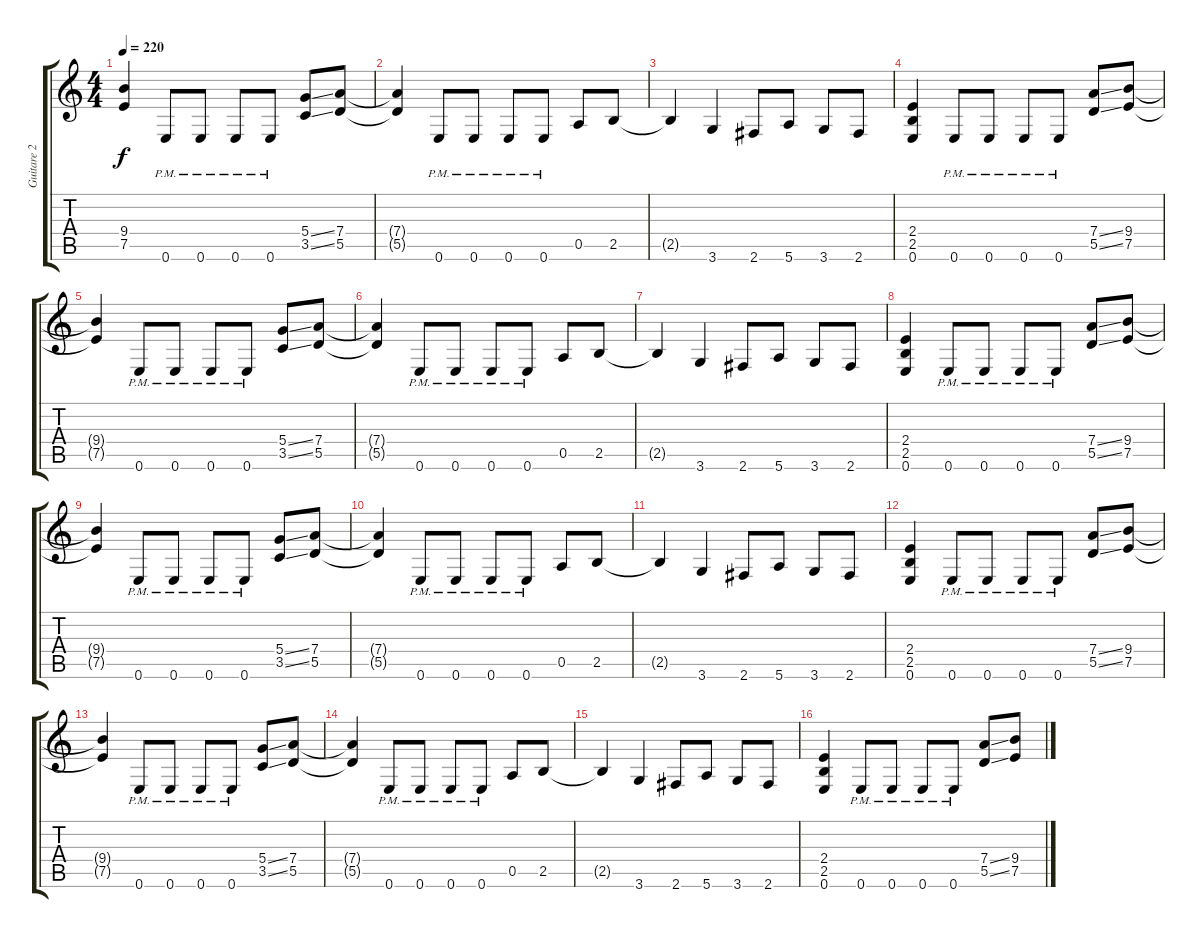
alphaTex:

\track ("Guitare 2" "Guitare 2") {instrument distortionguitar}
\staff {score tabs}
\tuning (E4 B3 G3 D3 A2 E2) {hide}
\ts (4 4)
\tempo 220
\clef g2
\ks c
(9.4{t} 7.5{t}).4{dy f} 0.6{pm}.8 0.6{pm}.8 0.6{pm}.8 0.6{pm}.8 (5.4{ss} 3.5{ss}).8 (7.4 5.5).8 |
(7.4{t} 5.5{t}).4 0.6{pm}.8 0.6{pm}.8 0.6{pm}.8 0.6{pm}.8 0.5.8 2.5.8 |
2.5{t}.4 3.6.4 2.6.8 5.6.8 3.6.8 2.6.8 |
(2.4 2.5 0.6).4 0.6{pm}.8 0.6{pm}.8 0.6{pm}.8 0.6{pm}.8 (7.4{ss} 5.5{ss}).8 (9.4 7.5).8 |
(9.4{t} 7.5{t}).4 0.6{pm}.8 0.6{pm}.8 0.6{pm}.8 0.6{pm}.8 (5.4{ss} 3.5{ss}).8 (7.4 5.5).8 |
(7.4{t} 5.5{t}).4 0.6{pm}.8 0.6{pm}.8 0.6{pm}.8 0.6{pm}.8 0.5.8 2.5.8 |
2.5{t}.4 3.6.4 2.6.8 5.6.8 3.6.8 2.6.8 |
(2.4 2.5 0.6).4 0.6{pm}.8 0.6{pm}.8 0.6{pm}.8 0.6{pm}.8 (7.4{ss} 5.5{ss}).8 (9.4 7.5).8 |
(9.4{t} 7.5{t}).4 0.6{pm}.8 0.6{pm}.8 0.6{pm}.8 0.6{pm}.8 (5.4{ss} 3.5{ss}).8 (7.4 5.5).8 |
(7.4{t} 5.5{t}).4 0.6{pm}.8 0.6{pm}.8 0.6{pm}.8 0.6{pm}.8 0.5.8 2.5.8 |
2.5{t}.4 3.6.4 2.6.8 5.6.8 3.6.8 2.6.8 |
(2.4 2.5 0.6).4 0.6{pm}.8 0.6{pm}.8 0.6{pm}.8 0.6{pm}.8 (7.4{ss} 5.5{ss}).8 (9.4 7.5).8 |
(9.4{t} 7.5{t}).4 0.6{pm}.8 0.6{pm}.8 0.6{pm}.8 0.6{pm}.8 (5.4{ss} 3.5{ss}).8 (7.4 5.5).8 |
(7.4{t} 5.5{t}).4 0.6{pm}.8 0.6{pm}.8 0.6{pm}.8 0.6{pm}.8 0.5.8 2.5.8 |
2.5{t}.4 3.6.4 2.6.8 5.6.8 3.6.8 2.6.8 |
(2.4 2.5 0.6).4 0.6{pm}.8 0.6{pm}.8 0.6{pm}.8 0.6{pm}.8 (7.4{ss} 5.5{ss}).8 (9.4 7.5).8
